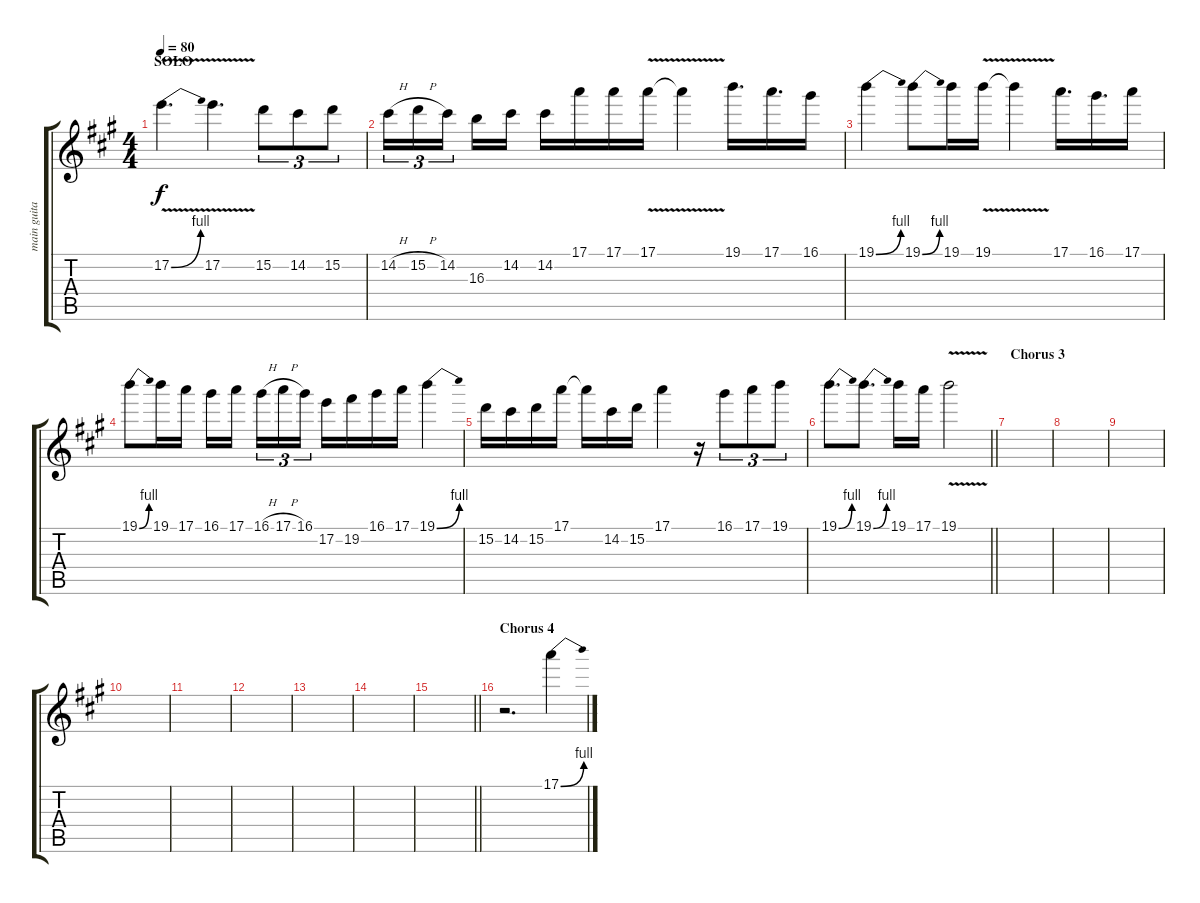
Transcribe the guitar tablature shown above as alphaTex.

\track ("main guitar" "main guita") {instrument acousticguitarnylon}
\staff {score tabs}
\tuning (E4 B3 G3 D3 A2 E2) {hide}
\ts (4 4)
\section ("" "SOLO")
\tempo 80
\clef g2
\ks a
17.2{be (bend 0 0 60 4) v}.4{d dy f} 17.2{v}.4{d} 15.2.8{tu (3 2)} 14.2.8{tu (3 2)} 15.2.8{tu (3 2)} |
14.2{h}.16{tu (3 2)} 15.2{h}.16{tu (3 2)} 14.2.16{tu (3 2) beam splitsecondary} 16.3.16 14.2.16 14.2.16 17.1.16 17.1.16 17.1{v}.16 17.1{t}.4 19.1.16{d} 17.1.16{d} 16.1.16 |
19.1{be (bend 0 0 60 4)}.4 19.1{be (bend 0 0 60 4)}.8 19.1.16 19.1{v}.16 19.1{t}.4 17.1.16{d} 16.1.16{d} 17.1.16 |
19.1{be (bend 0 0 60 4)}.8 19.1.16 17.1.16 16.1.16 17.1.16{beam splitsecondary} 16.1{h}.16{tu (3 2)} 17.1{h}.16{tu (3 2)} 16.1.16{tu (3 2)} 17.2.16 19.2.16 16.1.16 17.1.16 19.1{be (bend 0 0 60 4)}.4 |
15.2.16 14.2.16 15.2.16 17.1.16 17.1{t}.16 14.2.16 15.2.16 17.1.4 r.16 16.1.8{tu (3 2)} 17.1.8{tu (3 2)} 19.1.8{tu (3 2)} |
\barLineRight lightlight
19.1{be (bend 0 0 60 4)}.8{d} 19.1{be (bend 0 0 60 4)}.8{d} 19.1.16 17.1.16 19.1{v}.2 |
\section ("" "Chorus 3")
|
|
|
|
|
|
|
|
\barLineRight lightlight
|
\section ("" "Chorus 4")
r.2{d volume 11} 17.1{be (bend 0 0 60 4)}.4
